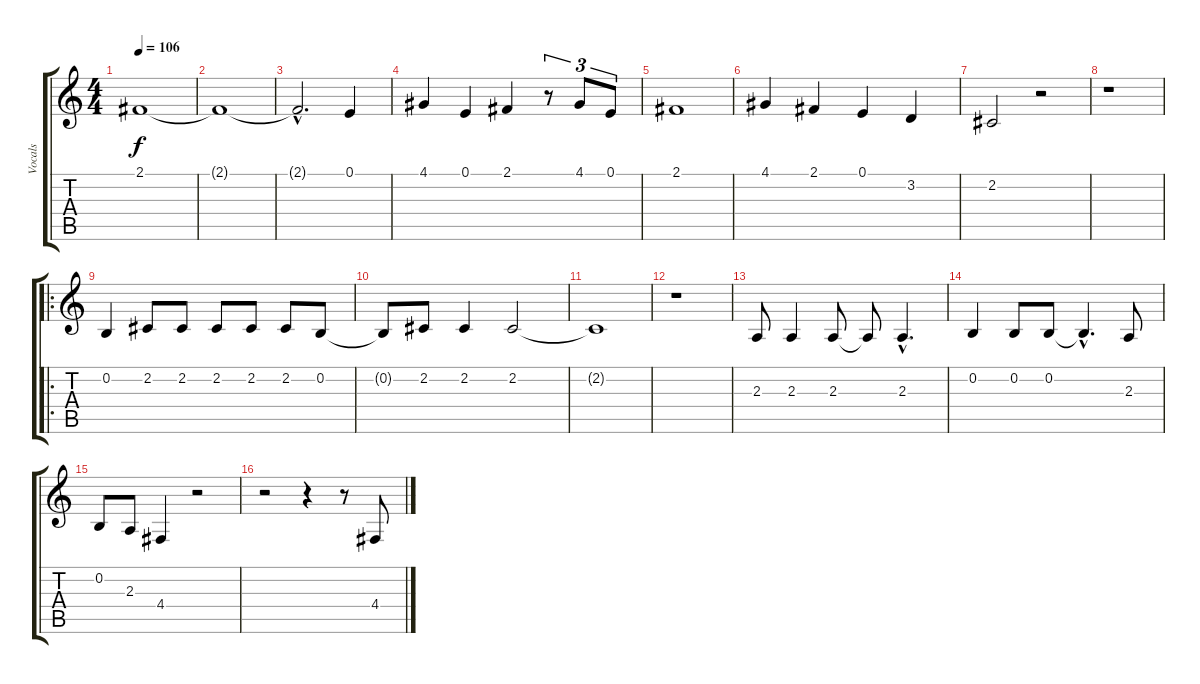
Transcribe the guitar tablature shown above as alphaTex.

\track ("Vocals" "Vocals") {instrument electricpiano1}
\staff {score tabs}
\tuning (E4 B3 G3 D3 A2 E2) {hide}
\ts (4 4)
\tempo 106
\clef g2
\ks c
2.1.1{dy f} |
2.1{t}.1 |
2.1{hac t}.2{d} 0.1.4 |
4.1.4 0.1.4 2.1.4 r.8{tu (3 2)} 4.1.8{tu (3 2)} 0.1.8{tu (3 2)} |
2.1.1 |
4.1.4 2.1.4 0.1.4 3.2.4 |
2.2.2 r.2 |
r.1 |
\ro
0.2.4 2.2.8 2.2.8 2.2.8 2.2.8 2.2.8 0.2.8 |
0.2{t}.8 2.2.8 2.2.4 2.2.2 |
2.2{t}.1 |
r.1 |
2.3.8 2.3.4 2.3.8 2.3{t}.8 2.3{hac}.4{d} |
0.2.4 0.2.8 0.2.8 0.2{hac t}.4{d} 2.3.8 |
0.2.8 2.3.8 4.4.4 r.2 |
r.2 r.4 r.8 4.4.8
